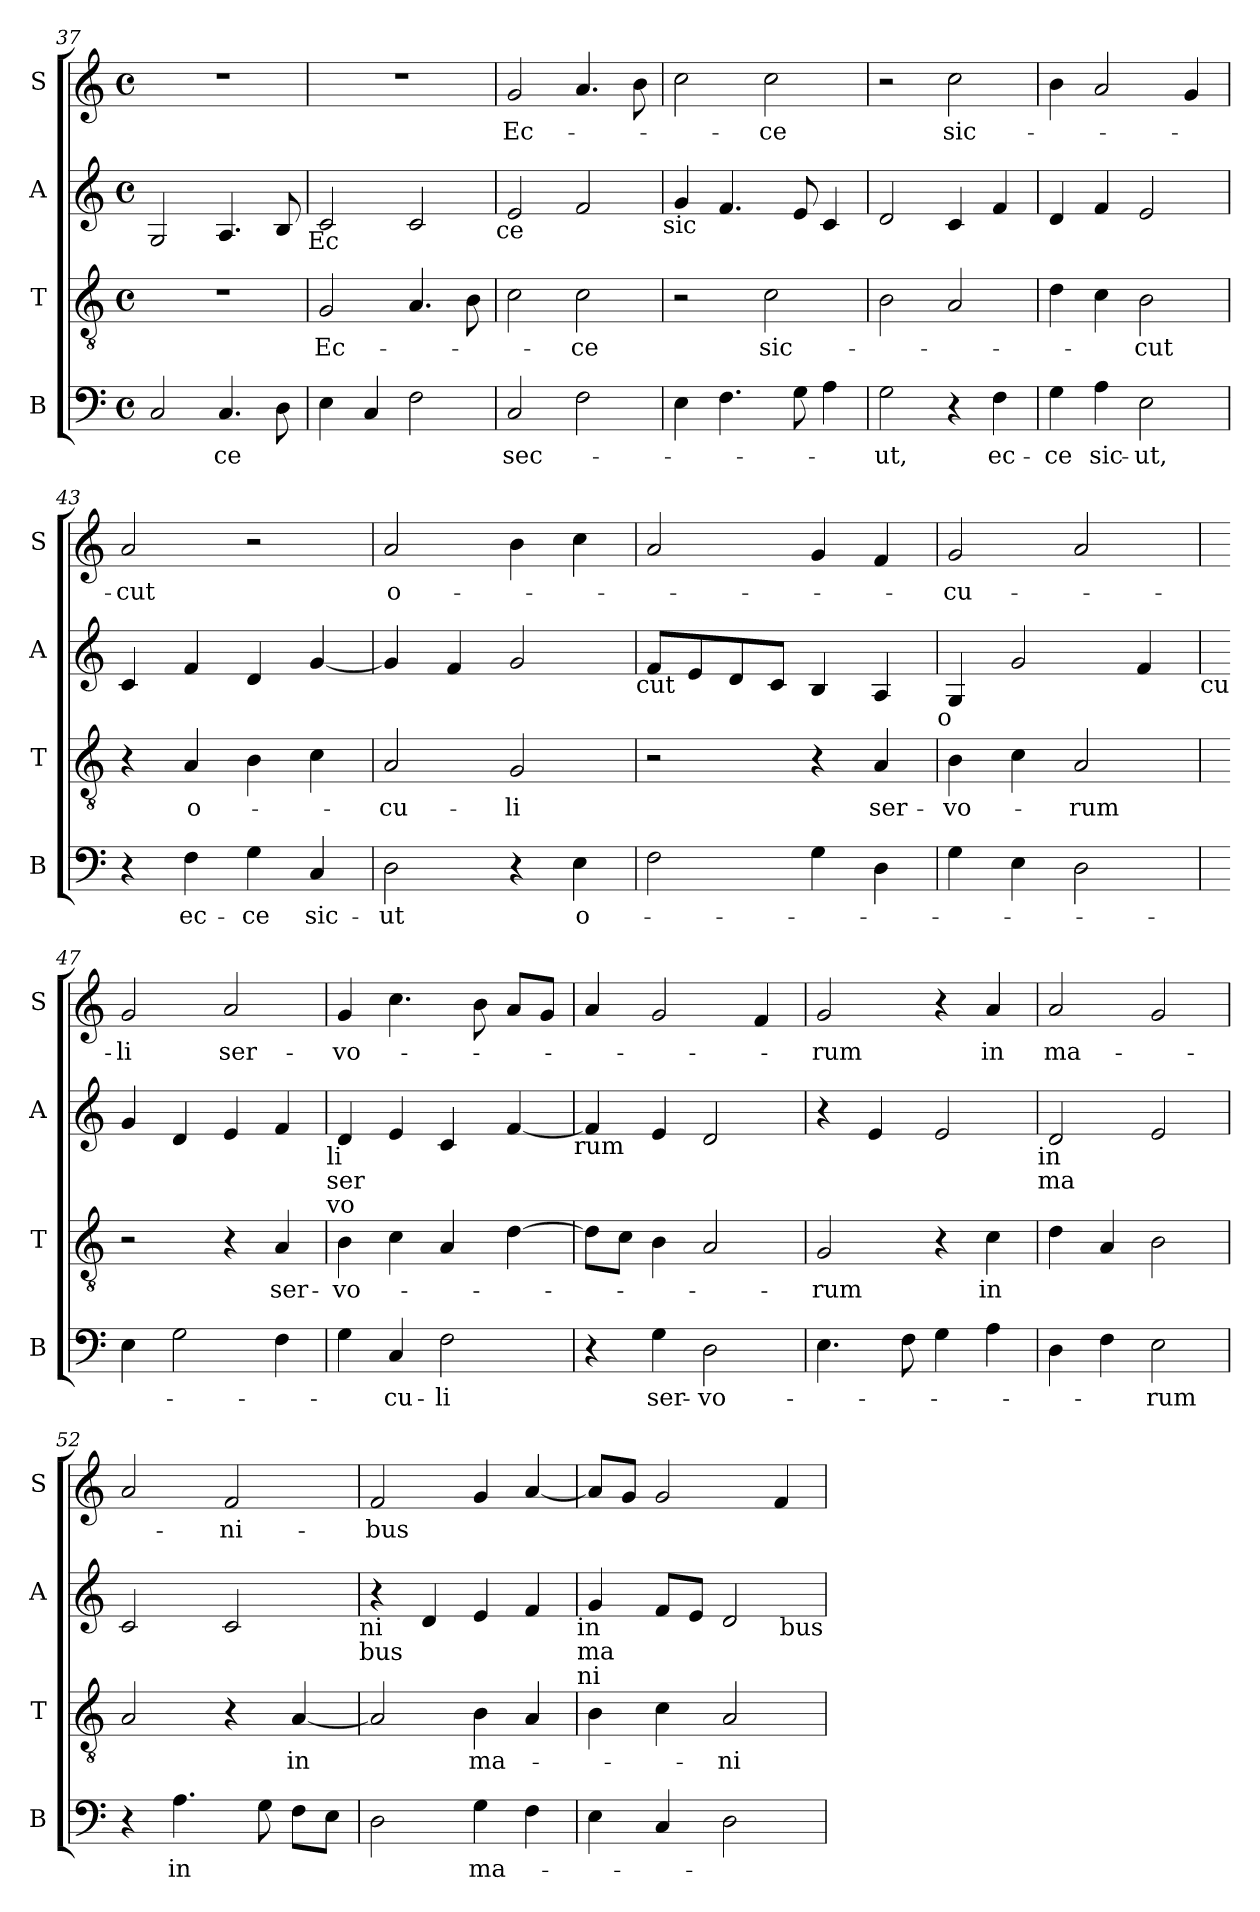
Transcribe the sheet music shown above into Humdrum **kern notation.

**kern	**text	**kern	**text	**kern	**kern	**text
*part4	*part4	*part3	*part3	*part2	*part1	*part1
*staff4	*staff4	*staff3	*staff3	*staff2	*staff1	*staff1
*I"B	*	*I"T	*	*I"A	*I"S	*
*I'B	*	*I'T	*	*I'A	*I'S	*
*clefF4	*	*clefGv2	*	*clefG2	*clefG2	*
*k[]	*	*k[]	*	*k[]	*k[]	*
*C:	*	*C:	*	*C:	*C:	*
*M4/4	*	*M4/4	*	*M4/4	*M4/4	*
*met(c)	*	*met(c)	*	*met(c)	*met(c)	*
=37	=37	=37	=37	=37	=37	=37
2C/	.	1r	.	2G/	1r	.
!	!LO:LY:b	!	!	!	!	!
4.C/	-ce	.	.	4.A/	.	.
8D\	.	.	.	8B/	.	.
!	!	!	!	!LO:TX:b:t=Ec	!	!
=38	=38	=38	=38	=38	=38	=38
!	!	!	!LO:LY:b	!	!	!
4E\	.	2G/	Ec-	2c/	1r	.
4C/	.	.	.	.	.	.
2F\	.	4.A/	.	2c/	.	.
.	.	8B\	.	.	.	.
!	!	!	!	!LO:TX:b:t=ce	!	!
!!LO:LB:g=z
=39	=39	=39	=39	=39	=39	=39
!	!LO:LY:b	!	!	!	!	!LO:LY:b
2C/	sec-	2c\	.	2e/	2g/	Ec-
!	!	!	!LO:LY:b	!	!	!
2F\	.	2c\	-ce	2f/	4.a/	.
.	.	.	.	.	8b\	.
!	!	!	!	!LO:TX:b:t=sic	!	!
=40	=40	=40	=40	=40	=40	=40
4E\	.	2r	.	4g/	2cc\	.
4.F\	.	.	.	4.f/	.	.
!	!	!	!LO:LY:b	!	!	!LO:LY:b
.	.	2c\	sic-	.	2cc\	-ce
8G\	.	.	.	8e/	.	.
4A\	.	.	.	4c/	.	.
=41	=41	=41	=41	=41	=41	=41
!	!LO:LY:b	!	!	!	!	!
2G\	-ut,	2B\	.	2d/	2r	.
!	!	!	!	!	!	!LO:LY:b
4r	.	2A/	.	4c/	2cc\	sic-
!	!LO:LY:b	!	!	!	!	!
4F\	ec-	.	.	4f/	.	.
=42	=42	=42	=42	=42	=42	=42
!	!LO:LY:b	!	!	!	!	!
4G\	-ce	4d\	.	4d/	4b\	.
!	!LO:LY:b	!	!	!	!	!
4A\	sic-	4c\	.	4f/	2a/	.
!	!LO:LY:b	!	!LO:LY:b	!	!	!
2E\	-ut,	2B\	-cut	2e/	.	.
.	.	.	.	.	4g/	.
=43	=43	=43	=43	=43	=43	=43
!	!	!	!	!	!	!LO:LY:b
4r	.	4r	.	4c/	2a/	-cut
!	!LO:LY:b	!	!LO:LY:b	!	!	!
4F\	ec-	4A/	o-	4f/	.	.
!	!LO:LY:b	!	!	!	!	!
4G\	-ce	4B\	.	4d/	2r	.
!	!LO:LY:b	!	!	!	!	!
4C/	sic-	4c\	.	[<4g/	.	.
=44	=44	=44	=44	=44	=44	=44
!	!LO:LY:b	!	!LO:LY:b	!	!	!LO:LY:b
2D\	-ut	2A/	-cu-	4g/]	2a/	o-
.	.	.	.	4f/	.	.
!	!	!	!LO:LY:b	!	!	!
4r	.	2G/	-li	2g/	4b\	.
!	!LO:LY:b	!	!	!	!	!
4E\	o-	.	.	.	4cc\	.
!	!	!	!	!LO:TX:b:t=cut	!	!
=45	=45	=45	=45	=45	=45	=45
2F\	.	2r	.	8f/L	2a/	.
.	.	.	.	8e/	.	.
.	.	.	.	8d/	.	.
.	.	.	.	8c/J	.	.
4G\	.	4r	.	4B/	4g/	.
!	!	!	!LO:LY:b	!	!	!
4D\	.	4A/	ser-	4A/	4f</	.
!	!	!	!	!LO:TX:b:t=o	!	!
!!LO:LB:g=z
=46	=46	=46	=46	=46	=46	=46
!	!	!	!LO:LY:b	!	!	!LO:LY:b
4G\	.	4B\	-vo-	4G/	2g/	-cu-
4E\	.	4c\	.	2g/	.	.
!	!	!	!LO:LY:b	!	!	!
2D\	.	2A/	-rum	.	2a/	.
.	.	.	.	4f/	.	.
!	!	!	!	!LO:TX:b:t=cu	!	!
=47	=47	=47	=47	=47	=47	=47
!	!	!	!	!	!	!LO:LY:b
4E\	.	2r	.	4g/	2g/	-li
2G\	.	.	.	4d/	.	.
!	!	!	!	!	!	!LO:LY:b
.	.	4r	.	4e/	2a/	ser-
!	!	!	!LO:LY:b	!	!	!
4F\	.	4A/	ser-	4f/	.	.
!	!	!	!	!LO:TX:b:t=li	!	!
!	!	!	!	!LO:TX:b:t=ser	!	!
!	!	!	!	!LO:TX:b:t=vo	!	!
=48	=48	=48	=48	=48	=48	=48
!	!	!	!LO:LY:b	!	!	!LO:LY:b
4G\	.	4B\	-vo-	4d/	4g/	-vo-
!	!LO:LY:b	!	!	!	!	!
4C/	-cu-	4c\	.	4e/	4.cc\	.
!	!LO:LY:b	!	!	!	!	!
2F\	-li	4A/	.	4c/	.	.
.	.	.	.	.	8b\	.
.	.	[>4d\	.	[<4f/	8a/L	.
.	.	.	.	.	8g/J	.
!	!	!	!	!LO:TX:b:t=rum	!	!
=49	=49	=49	=49	=49	=49	=49
4r	.	8d\L]	.	4f/]	4a/	.
.	.	8c\J	.	.	.	.
!	!LO:LY:b	!	!	!	!	!
4G\	ser-	4B\	.	4e/	2g/	.
!	!LO:LY:b	!	!	!	!	!
2D\	-vo-	2A/	.	2d/	.	.
.	.	.	.	.	4f/	.
=50	=50	=50	=50	=50	=50	=50
!	!	!	!LO:LY:b	!	!	!LO:LY:b
4.E\	.	2G/	-rum	4r	2g/	-rum
.	.	.	.	4e/	.	.
8F\	.	.	.	.	.	.
4G\	.	4r	.	2e/	4r	.
!	!	!	!LO:LY:b	!	!	!LO:LY:b
4A\	.	4c\	in	.	4a/	in
!	!	!	!	!LO:TX:b:t=in	!	!
!	!	!	!	!LO:TX:b:t=ma	!	!
=51	=51	=51	=51	=51	=51	=51
!	!	!	!	!	!	!LO:LY:b
4D\	.	4d\	.	2d/	2a/	ma-
4F\	.	4A/	.	.	.	.
!	!LO:LY:b	!	!	!	!	!
2E\	-rum	2B\	.	2e/	2g/	.
!!LO:PB:g=z
=52	=52	=52	=52	=52	=52	=52
4r	.	2A/	.	2c/	2a/	.
!	!LO:LY:b	!	!	!	!	!
4.A\	in	.	.	.	.	.
!	!	!	!	!	!	!LO:LY:b
.	.	4r	.	2c/	2f/	-ni-
8G\	.	.	.	.	.	.
!	!	!	!LO:LY:b	!	!	!
8F\L	.	[<4A/	in	.	.	.
8E\J	.	.	.	.	.	.
!	!	!	!	!LO:TX:b:t=ni	!	!
!	!	!	!	!LO:TX:b:t=bus	!	!
=53	=53	=53	=53	=53	=53	=53
!	!	!	!	!	!	!LO:LY:b
2D\	.	2A/]	.	4r	2f/	-bus
.	.	.	.	4d/	.	.
!	!LO:LY:b	!	!LO:LY:b	!	!	!
4G\	ma-	4B\	ma-	4e/	4g/	.
4F\	.	4A/	.	4f/	[<4a/	.
!	!	!	!	!LO:TX:b:t=in	!	!
!	!	!	!	!LO:TX:b:t=ma	!	!
!	!	!	!	!LO:TX:b:t=ni	!	!
=54	=54	=54	=54	=54	=54	=54
4E\	.	4B\	.	4g/	8a/L]	.
.	.	.	.	.	8g/J	.
4C/	.	4c\	.	8f/L	2g/	.
.	.	.	.	8e/J	.	.
!	!	!	!LO:LY:b	!	!	!
2D\	.	2A/	-ni-	2d/	.	.
.	.	.	.	.	4f/	.
!	!	!	!	!LO:TX:b:t=bus	!	!
=	=	=	=	=	=	=
*-	*-	*-	*-	*-	*-	*-
